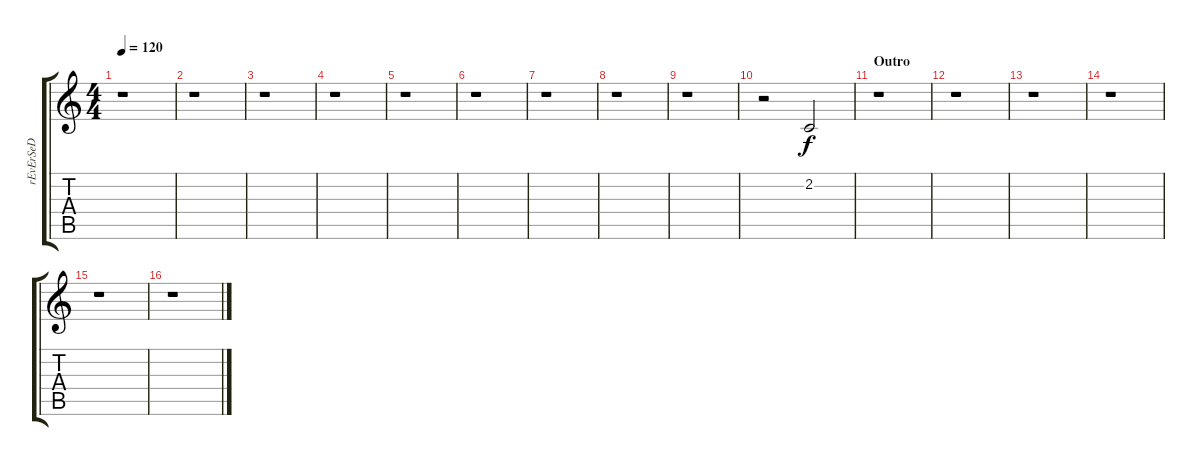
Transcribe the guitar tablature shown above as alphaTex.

\track ("rEvErSeD" "rEvErSeD") {instrument reversecymbal}
\staff {score tabs}
\tuning (Eb4 Bb3 Gb3 Db3 Ab2 Db2) {hide}
\ts (4 4)
\tempo 120
\clef g2
\ks c
r.1{dy p} |
r.1 |
r.1 |
r.1 |
r.1 |
r.1 |
r.1 |
r.1 |
r.1 |
r.2 2.2.2{dy f} |
\section ("" "Outro")
r.1 |
r.1 |
r.1 |
r.1 |
r.1 |
r.1
